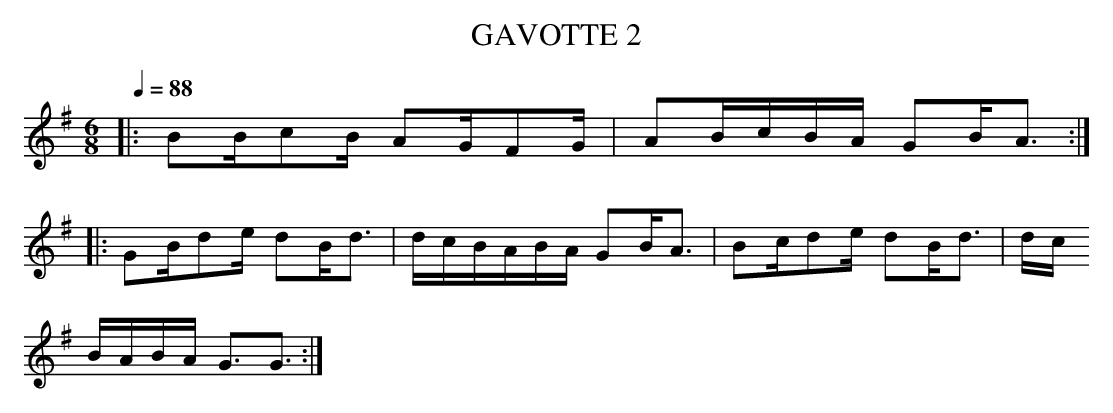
X:1
T:GAVOTTE 2
M:6/8
L:1/8
Q:1/4=88
K:G
|:BB/2cB/2 AG/2FG/2|AB/2c/2B/2A/2 GB/2A3/2:|
|:GB/2de/2 dB/2d3/2|d/2c/2B/2A/2B/2A/2 GB/2A3/2|Bc/2de/2 dB/2d3/2|d/2c/2
B/2A/2B/2A/2 G3/2G3/2:|
